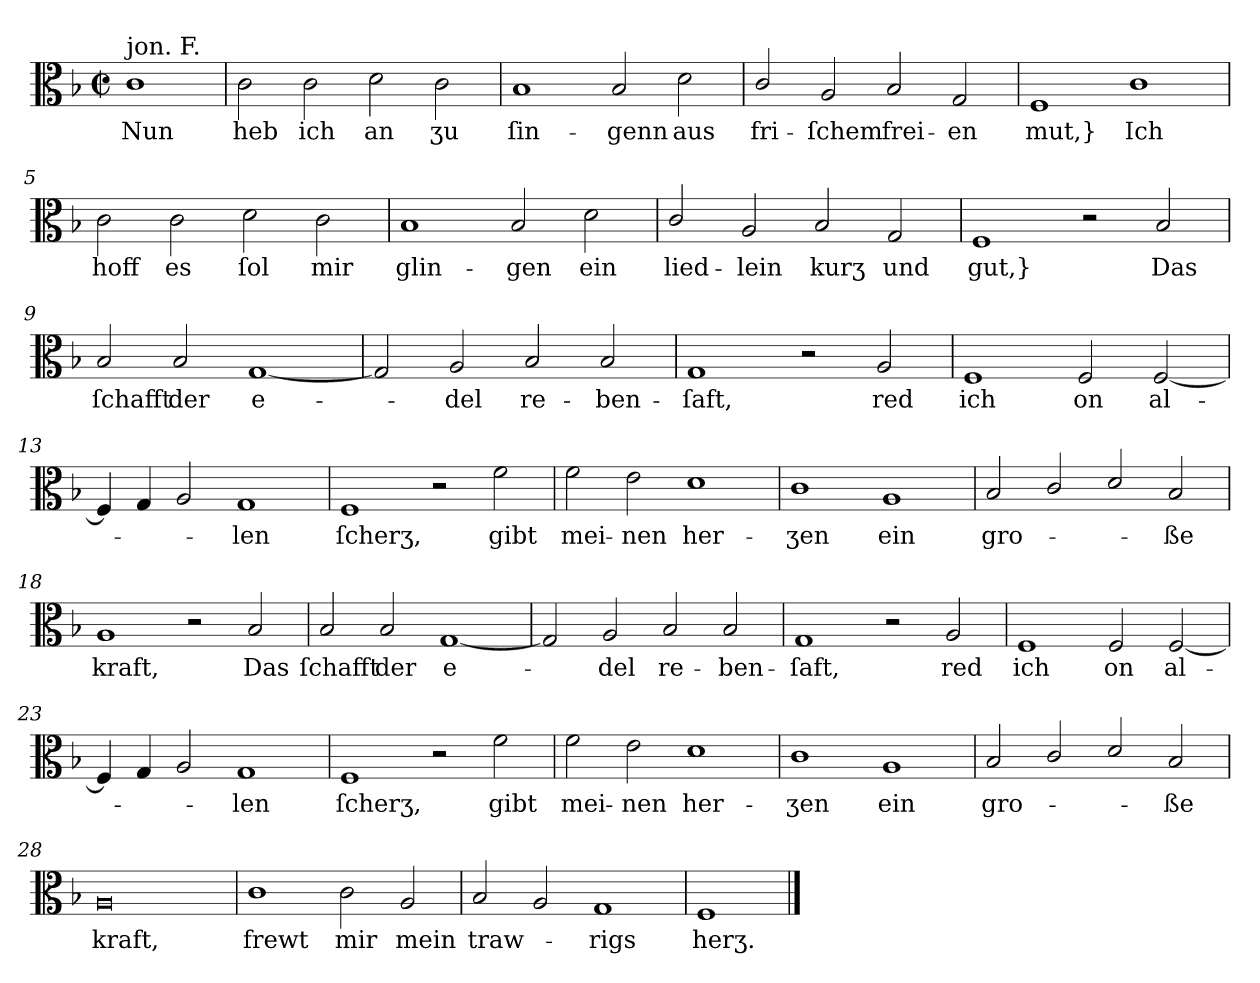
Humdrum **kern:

**kern	**text
*part1	*part1
*staff1	*staff1
*clefC3	*
*k[b-]	*
*F:ion	*
*M4/2	*
*met(c|)	*
=	=
!LO:TX:a:t=jon. F.	!
1c	Nun
=1	=1
2c	heb
2c	ich
2d	an
2c	ʒu
=2	=2
1B-	ſin-
2B-	-genn
2d	aus
=3	=3
2c/	fri-
2A	-ſchem
2B-	frei-
2G	-en
=4	=4
1F	mut,}
1c	Ich
=5	=5
2c	hoff
2c	es
2d	ſol
2c	mir
=6	=6
1B-	glin-
2B-	-gen
2d	ein
=7	=7
2c/	lied-
2A	-lein
2B-	kurʒ
2G	und
=8	=8
1F	gut,}
2r	.
2B-	Das
=9	=9
2B-	ſchafft
2B-	der
[1G	e-
=10	=10
2G]	.
2A	-del
2B-	re-
2B-	-ben-
=11	=11
1G	-ſaft,
2r	.
2A	red
=12	=12
1F	ich
2F	on
[2F	al-
=13	=13
4F]	.
4G	.
2A	.
1G	-len
=14	=14
1F	ſcherʒ,
2r	.
2f	gibt
=15	=15
2f	mei-
2e	-nen
1d	her-
=16	=16
1c	-ʒen
1A	ein
=17	=17
2B-	gro-
2c/	.
2d/	.
2B-	-ße
=18	=18
1A	kraft,
2r	.
2B-	Das
=19	=19
2B-	ſchafft
2B-	der
[1G	e-
=20	=20
2G]	.
2A	-del
2B-	re-
2B-	-ben-
=21	=21
1G	-ſaft,
2r	.
2A	red
=22	=22
1F	ich
2F	on
[2F	al-
=23	=23
4F]	.
4G	.
2A	.
1G	-len
=24	=24
1F	ſcherʒ,
2r	.
2f	gibt
=25	=25
2f	mei-
2e	-nen
1d	her-
=26	=26
1c	-ʒen
1A	ein
=27	=27
2B-	gro-
2c/	.
2d/	.
2B-	-ße
=28	=28
0A	kraft,
=29	=29
1c	frewt
2c	mir
2A	mein
=30	=30
2B-	traw-
2A	.
1G	-rigs
=31	=31
1F/	herʒ.
==	==
*-	*-
